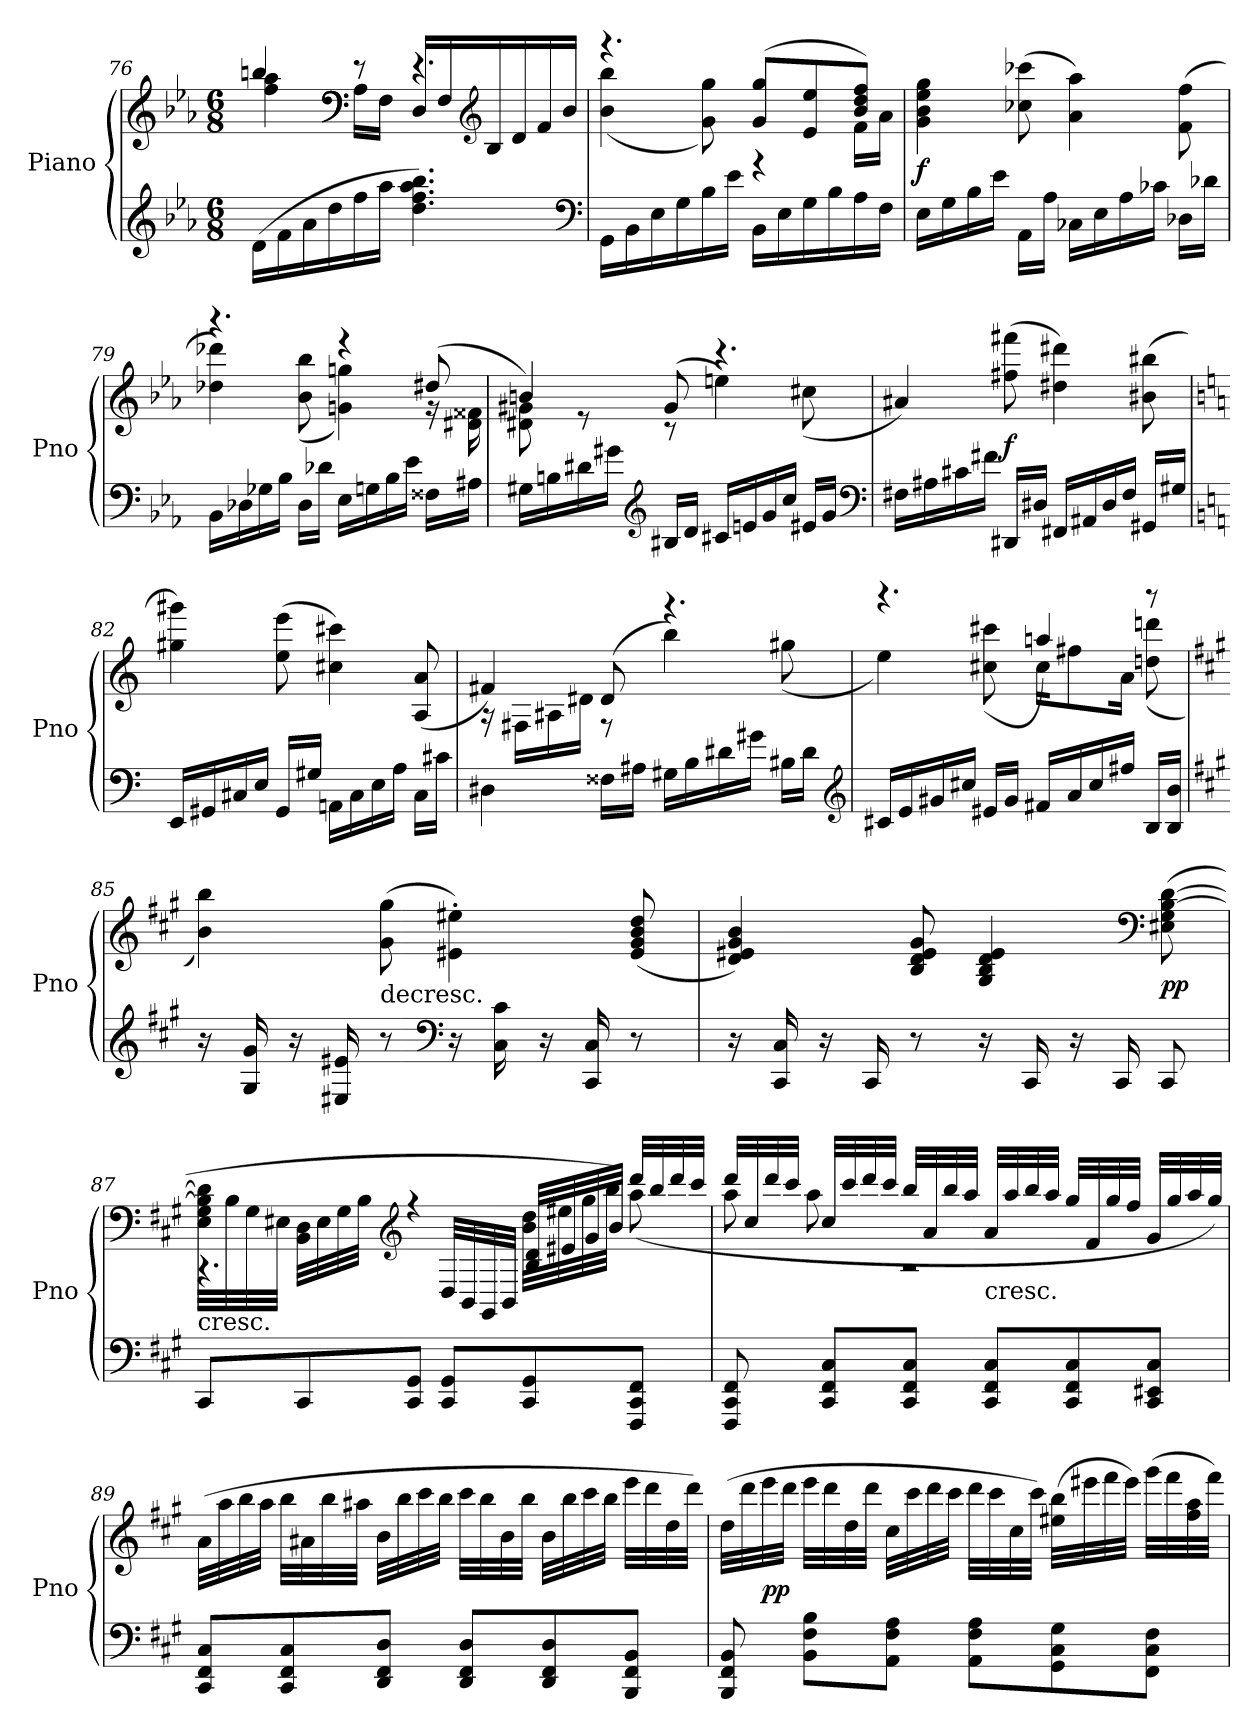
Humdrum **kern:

**kern	**kern	**dynam
*part1	*part1	*part1
*staff2	*staff1	*staff1/2
*I"Piano	*	*
*I'Pno	*	*
*clefG2	*clefG2	*
*k[b-e-a-]	*k[b-e-a-]	*
*M6/8	*M6/8	*
=76	=76	=76
*	*^	*
(16d\LL	4bbn/	4ff\ 4aa-\	.
16f\	.	.	.
16a-\	.	.	.
16dd\	.	.	.
*	*clefF4	*	*
16ff\	8r	16A-\LL	.
16aa-\JJ	.	16F\JJ	.
4.dd\ 4.ff\ 4.aa-\ 4.bb-\)	4.r	16D/LL	.
.	.	16F/	.
*	*clefG2	*	*
.	.	16B-/	.
.	.	16d/	.
.	.	16f/	.
.	.	16b-/JJ	.
*clefF4	*	*	*
=77	=77	=77	=77
16GG\LL	4.r	(4b-\ 4bb-\	.
16BB-\	.	.	.
16E-\	.	.	.
16G\	.	.	.
16B-\	.	8g\ 8gg\)	.
16e-\JJ	.	.	.
16BB-\LL	(8g/ 8gg/L	4r	.
16E-\	.	.	.
16G\	8e-/ 8ee-/	.	.
16B-\	.	.	.
16A-\	8b-/ 8dd/ 8ff/J)	16f\LL	.
16F\JJ	.	16a-\JJ	.
*	*v	*v	*
=78	=78	=78
16E-\LL	4g\ 4b-\ 4ee-\ 4gg\	f
16G\	.	.
16B-\	.	.
16e-\JJ	.	.
16AA-\LL	(8cc-X\ 8ccc-X\	.
16A-\JJ	.	.
16C-X\LL	4a-\ 4aa-\)	.
16E-\	.	.
16A-\	.	.
16c-X\JJ	.	.
16D-X\LL	(8f\ 8ff\	.
16d-X\JJ	.	.
=79	=79	=79
*	*^	*
16BB-\LL	4.r	4dd-X\ 4ddd-X\)	.
16D-X\	.	.	.
16G-X\	.	.	.
16B-\JJ	.	.	.
16D-\LL	.	(8b-\ 8bb-\	.
16d-X\JJ	.	.	.
16E-\LL	4r	4gn\ 4ggn\)	.
16Gn\	.	.	.
16B-\	.	.	.
16e-\JJ	.	.	.
16F##X\LL	(8dd#X/	16r	.
16A#X\JJ	.	16d#X\ 16f##X\	.
=80	=80	=80	=80
16G#X\LL	4bn/)	8d#X\ 8g#X\	.
16Bn\	.	.	.
16d#X\	.	8r	.
16g#X\JJ	.	.	.
*clefG2	*	*	*
16B#X/LL	(8g#/	8r	.
16d#/JJ	.	.	.
16c#X/LL	4.r	4een\)	.
16en/	.	.	.
16g#/	.	.	.
16cc/JJ	.	.	.
16e#X/LL	.	(8cc#X\	.
16g#/JJ	.	.	.
*	*v	*v	*
*clefF4	*	*
=81	=81	=81
16F#X\LL	4a#X/)	.
16A#X\	.	.
16c#X\	.	.
16f#X\JJ	.	.
16DD#X/LL	(8ff#X\ 8fff#X\	f
16D#X/JJ	.	.
16FF#X/LL	4dd#X\ 4ddd#X\)	.
16AA#X/	.	.
16D#/	.	.
16F#/JJ	.	.
16GG#X/LL	(8b#X\ 8bb#X\	.
16G#X/JJ	.	.
=82	=82	=82
*k[]	*k[]	*
16EE/LL	4gg#X\ 4ggg#X\)	.
16GG#X/	.	.
16C#X/	.	.
16E/JJ	.	.
16GG#/LL	(8ee\ 8eee\	.
16G#X/JJ	.	.
16AAn\LL	4cc#X\ 4ccc#X\)	.
16C#\	.	.
16E\	.	.
16A\JJ	.	.
16C#\LL	(8A/ 8a/	.
16c#X\JJ	.	.
=83	=83	=83
*	*^	*
4D#X\	4f#X/)	16r	.
.	.	16F#X\LL	.
.	.	16A#X\	.
.	.	16d#X\JJ	.
16F##X\LL	(8d#/	8r	.
16A#X\JJ	.	.	.
16G#X\LL	4.r	4bb\)	.
16B\	.	.	.
16d#X\	.	.	.
16g#X\JJ	.	.	.
16B#X\LL	.	(8gg#X\	.
16d#\JJ	.	.	.
*clefG2	*	*	*
=84	=84	=84	=84
16c#X/LL	4.r	4ee\)	.
16e/	.	.	.
16g#X/	.	.	.
16cc#X/JJ	.	.	.
16e#X/LL	.	(8cc#X\ 8ccc#X\	.
16g#/JJ	.	.	.
16f#X/LL	4aan/)	16cc#\KL	.
16a/	.	8ff#X\	.
16cc#/	.	.	.
16ff#X/JJ	.	16a\Jk	.
16B/LL	8r	(8ddn\ 8dddn\	.
16B/ 16b/JJ	.	.	.
*	*v	*v	*
=85	=85	=85
*k[f#c#g#]	*k[f#c#g#]	*
16r	4b\ 4bb\)	.
16G#/ 16g#/	.	.
16r	.	.
16E#X/ 16e#X/	.	.
!	!LO:TX:c:t=decresc.	!
8r	(8g#\ 8gg#\	.
*clefF4	*	*
16r	4e#X'\ 4ee#X'\)	.
16C#\ 16c#\	.	.
16r	.	.
16CC#/ 16C#/	.	.
8r	(8e#/ 8g#/ 8b/ 8dd/	.
=86	=86	=86
16r	4d/ 4e#X/ 4g#/ 4b/)	.
16CC#/ 16C#/	.	.
16r	.	.
16CC#/	.	.
8r	8B/ 8d/ 8e#/ 8g#/	.
16r	4G#/ 4B/ 4d/ 4e#/	.
16CC#/	.	.
16r	.	.
16CC#/	.	.
*	*clefF4	*
8CC#/	(8E#X\ 8G#\ [8B\ [8d\	pp
=87	=87	=87
*	*^	*
!	!LO:TX:c:t=cresc.	!	!
8CC#/L	32E\ 32G#\ 32B]\ 32d]\LLL	4.r	.
.	32B\	.	.
.	32G#\	.	.
.	32E#X\JJJ	.	.
8CC#/	32BB\ 32D\LLL	.	.
.	32E#\	.	.
.	32G#\	.	.
.	32B\JJJ	.	.
*	*clefG2	*	*
8CC#/ 8GG#/J	4r	.	.
8CC#/ 8GG#/L	.	32D/LLL	.
.	.	32BB/	.
.	.	32GG#/	.
.	.	32BB/JJJ	.
8CC#/ 8GG#/	32b\ 32dd\LLL	32B/ 32d/LLL	.
.	32ee#X\	32e#X/	.
.	32gg#\	32g#/	.
.	32bb\JJJ)	32b/JJJ	.
8FFF#/ 8CC#/ 8FF#/J	8aa\	(32ddd/LLL	.
.	.	32bb/	.
.	.	32ddd/	.
.	.	32ccc#/JJJ	.
=88	=88	=88	=88
8FFF#/ 8CC#/ 8FF#/	32ddd/LLL	8aa\	.
.	32cc#/	.	.
.	32ddd/	.	.
.	32ccc#/JJJ	.	.
8CC#/ 8FF#/ 8C#/L	32cc#/LLL	8aa\	.
.	32ccc#/	.	.
.	32ddd/	.	.
.	32ccc#/JJJ	.	.
8CC#/ 8FF#/ 8C#/J	32bb/LLL	2r	.
.	32a/	.	.
.	32bb/	.	.
.	32aa/JJJ	.	.
!	!LO:TX:c:t=cresc.	!	!
8CC#/ 8FF#/ 8C#/L	32a/LLL	.	.
.	32aa/	.	.
.	32bb/	.	.
.	32aa/JJJ	.	.
8CC#/ 8FF#/ 8C#/	32gg#/LLL	.	.
.	32f#/	.	.
.	32gg#/	.	.
.	32ff#/JJJ	.	.
8CC#/ 8EE#X/ 8C#/J	32g#/LLL	.	.
.	32gg#/	.	.
.	32aa/	.	.
.	32gg#/JJJ)	.	.
*	*v	*v	*
=89	=89	=89
8CC#/ 8FF#/ 8C#/L	(32a\LLL	.
.	32aa\	.
.	32bb\	.
.	32aa\JJJ	.
8CC#/ 8FF#/ 8C#/	32bb\LLL	.
.	32a#X\	.
.	32bb\	.
.	32aa#X\JJJ	.
8DD/ 8FF#/ 8D/J	32b\LLL	.
.	32bb\	.
.	32ccc#\	.
.	32bb\JJJ	.
8DD/ 8FF#/ 8D/L	32ccc#\LLL	.
.	32bb\	.
.	32b\	.
.	32bb\JJJ	.
8DD/ 8FF#/ 8D/	32b\LLL	.
.	32bb\	.
.	32ccc#\	.
.	32bb\JJJ	.
8BBB/ 8FF#/ 8BB/J	32eee\LLL	.
.	32ddd\	.
.	32dd\	.
.	32ddd\JJJ)	.
=90	=90	=90
8BBB/ 8FF#/ 8BB/	(32dd\LLL	.
.	32ddd\	.
.	32eee\	pp
.	32ddd\JJJ	.
8BB\ 8F#\ 8B\L	32eee\LLL	.
.	32ddd\	.
.	32dd\	.
.	32ddd\JJJ	.
8AA\ 8F#\ 8A\J	32cc#\LLL	.
.	32ccc#\	.
.	32ddd\	.
.	32ccc#\JJJ	.
8AA\ 8F#\ 8A\L	32ddd\LLL	.
.	32ccc#\	.
.	32cc#\	.
.	32ccc#\JJJ)	.
8GG#\ 8C#\ 8G#\	(32ee#X\ 32bb\LLL	.
.	32eee#X\	.
.	32fff#\	.
.	32eee#\JJJ)	.
8FF#\ 8C#\ 8F#\J	(32ggg#\LLL	.
.	32fff#\	.
.	32ff#\ 32aa\	.
.	32fff#\JJJ)	.
=	=	=
*-	*-	*-
